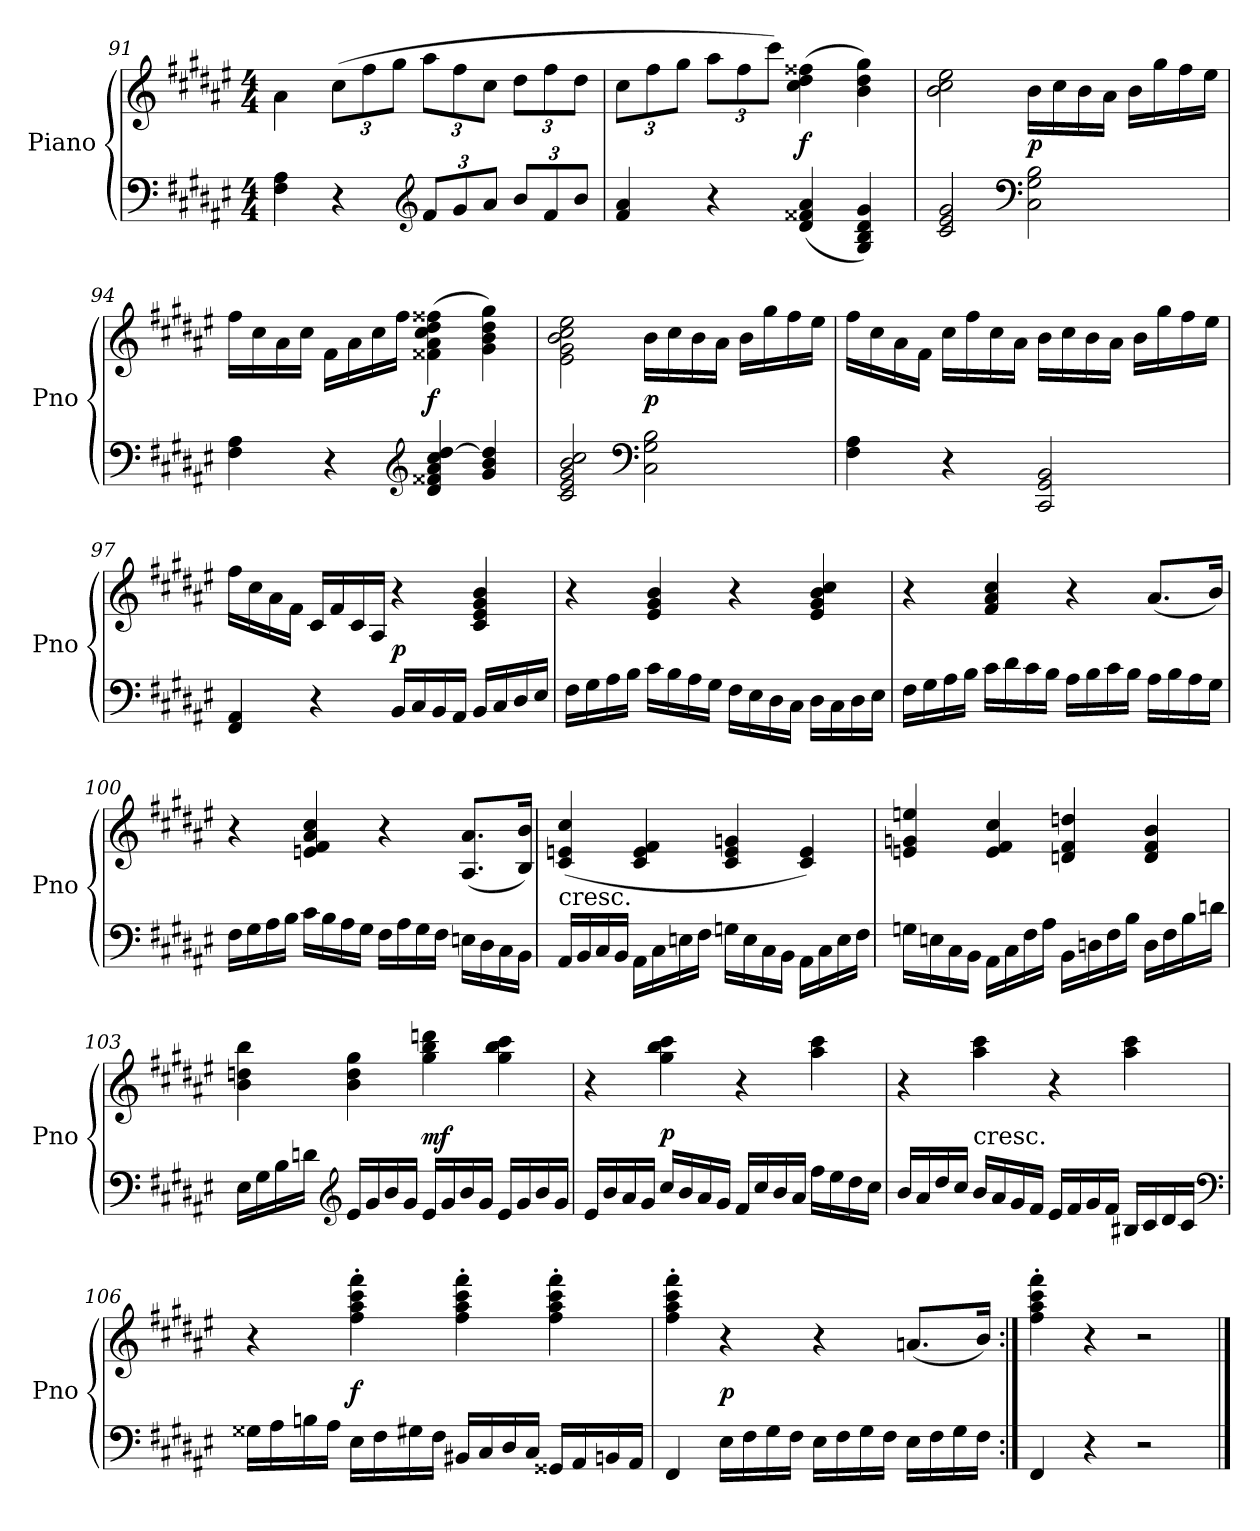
**kern	**kern	**dynam
*part1	*part1	*part1
*staff2	*staff1	*staff1/2
*I"Piano	*	*
*I'Pno	*	*
*clefF4	*clefG2	*
*k[f#c#g#d#a#e#]	*k[f#c#g#d#a#e#]	*
*M4/4	*M4/4	*
=91	=91	=91
4F#\ 4A#\	4a#\	.
4r	(12cc#\L	.
.	12ff#\	.
.	12gg#\J	.
*clefG2	*	*
12f#/L	12aa#\L	.
12g#/	12ff#\	.
12a#/J	12cc#\J	.
12b/L	12dd#\L	.
12f#/	12ff#\	.
12b/J	12dd#\J	.
=92	=92	=92
4f#/ 4a#/	12cc#\L	.
.	12ff#\	.
.	12gg#\J	.
4r	12aa#\L	.
.	12ff#\	.
.	12ccc#\J)	.
(4d#/ 4f##X/ 4a#/	(4cc#\ 4dd#\ 4ff##X\	f
4G#/ 4B/ 4d#/ 4g#/)	4b\ 4dd#\ 4gg#\)	.
=93	=93	=93
2c#/ 2e#/ 2g#/	2b\ 2cc#\ 2ee#\	.
*clefF4	*	*
2C#\ 2G#\ 2B\	16b\LL	p
.	16cc#\	.
.	16b\	.
.	16a#\JJ	.
.	16b\LL	.
.	16gg#\	.
.	16ff#\	.
.	16ee#\JJ	.
=94	=94	=94
4F#\ 4A#\	16ff#\LL	.
.	16cc#\	.
.	16a#\	.
.	16cc#\JJ	.
4r	16f#\LL	.
.	16a#\	.
.	16cc#\	.
.	16ff#\JJ	.
*clefG2	*	*
4d#/ 4f##X/ 4a#/ 4cc#/ [4dd#/	(4f##X\ 4a#\ 4cc#\ 4dd#\ 4ff##X\	f
4g#/ 4b/ 4dd#]/	4g#\ 4b\ 4dd#\ 4gg#\)	.
=95	=95	=95
2c#/ 2e#/ 2g#/ 2b/ 2cc#/	2e#\ 2g#\ 2b\ 2cc#\ 2ee#\	.
*clefF4	*	*
2C#\ 2G#\ 2B\	16b\LL	p
.	16cc#\	.
.	16b\	.
.	16a#\JJ	.
.	16b\LL	.
.	16gg#\	.
.	16ff#\	.
.	16ee#\JJ	.
=96	=96	=96
4F#\ 4A#\	16ff#\LL	.
.	16cc#\	.
.	16a#\	.
.	16f#\JJ	.
4r	16cc#\LL	.
.	16ff#\	.
.	16cc#\	.
.	16a#\JJ	.
2CC#/ 2GG#/ 2BB/	16b\LL	.
.	16cc#\	.
.	16b\	.
.	16a#\JJ	.
.	16b\LL	.
.	16gg#\	.
.	16ff#\	.
.	16ee#\JJ	.
=97	=97	=97
4FF#/ 4AA#/	16ff#\LL	.
.	16cc#\	.
.	16a#\	.
.	16f#\JJ	.
4r	16c#/LL	.
.	16f#/	.
.	16c#/	.
.	16A#/JJ	.
16BB/LL	4r	p
16C#/	.	.
16BB/	.	.
16AA#/JJ	.	.
16BB/LL	4c#/ 4e#/ 4g#/ 4b/	.
16C#/	.	.
16D#/	.	.
16E#/JJ	.	.
=98	=98	=98
16F#\LL	4r	.
16G#\	.	.
16A#\	.	.
16B\JJ	.	.
16c#\LL	4e#/ 4g#/ 4b/	.
16B\	.	.
16A#\	.	.
16G#\JJ	.	.
16F#\LL	4r	.
16E#\	.	.
16D#\	.	.
16C#\JJ	.	.
16D#\LL	4e#/ 4g#/ 4b/ 4cc#/	.
16C#\	.	.
16D#\	.	.
16E#\JJ	.	.
=99	=99	=99
16F#\LL	4r	.
16G#\	.	.
16A#\	.	.
16B\JJ	.	.
16c#\LL	4f#/ 4a#/ 4cc#/	.
16d#\	.	.
16c#\	.	.
16B\JJ	.	.
16A#\LL	4r	.
16B\	.	.
16c#\	.	.
16B\JJ	.	.
16A#\LL	(8.a#/L	.
16B\	.	.
16A#\	.	.
16G#\JJ	16b/Jk)	.
=100	=100	=100
16F#\LL	4r	.
16G#\	.	.
16A#\	.	.
16B\JJ	.	.
16c#\LL	4en/ 4f#/ 4a#/ 4cc#/	.
16B\	.	.
16A#\	.	.
16G#\JJ	.	.
16F#\LL	4r	.
16A#\	.	.
16G#\	.	.
16F#\JJ	.	.
16En\LL	(8.A#/ 8.a#/L	.
16D#\	.	.
16C#\	.	.
16BB\JJ	16B/ 16b/Jk)	.
=101	=101	=101
!	!LO:TX:c:t=cresc.	!
16AA#/LL	(4c#/ 4en/ 4cc#/	.
16BB/	.	.
16C#/	.	.
16BB/JJ	.	.
16AA#\LL	4c#/ 4e/ 4f#/	.
16C#\	.	.
16En\	.	.
16F#\JJ	.	.
16Gn\LL	4c#/ 4e/ 4gn/	.
16E\	.	.
16C#\	.	.
16BB\JJ	.	.
16AA#\LL	4c#/ 4e/)	.
16C#\	.	.
16E\	.	.
16F#\JJ	.	.
=102	=102	=102
16Gn\LL	4en/ 4gn/ 4een/	.
16En\	.	.
16C#\	.	.
16BB\JJ	.	.
16AA#\LL	4e/ 4f#/ 4cc#/	.
16C#\	.	.
16F#\	.	.
16A#\JJ	.	.
16BB\LL	4dn/ 4f#/ 4ddn/	.
16Dn\	.	.
16F#\	.	.
16B\JJ	.	.
16D\LL	4d/ 4f#/ 4b/	.
16F#\	.	.
16B\	.	.
16dn\JJ	.	.
=103	=103	=103
16E#\LL	4b\ 4ddn\ 4bb\	.
16G#\	.	.
16B\	.	.
16dn\JJ	.	.
*clefG2	*	*
16e#/LL	4b\ 4dd\ 4gg#\	.
16g#/	.	.
16b/	.	.
16g#/JJ	.	.
16e#/LL	4gg#\ 4bb\ 4dddn\	mf
16g#/	.	.
16b/	.	.
16g#/JJ	.	.
16e#/LL	4gg#\ 4bb\ 4ccc#\	.
16g#/	.	.
16b/	.	.
16g#/JJ	.	.
=104	=104	=104
16e#/LL	4r	.
16b/	.	.
16a#/	.	.
16g#/JJ	.	.
16cc#/LL	4gg#\ 4bb\ 4ccc#\	p
16b/	.	.
16a#/	.	.
16g#/JJ	.	.
16f#/LL	4r	.
16cc#/	.	.
16b/	.	.
16a#/JJ	.	.
16ff#\LL	4aa#\ 4ccc#\	.
16ee#\	.	.
16dd#\	.	.
16cc#\JJ	.	.
=105	=105	=105
16b/LL	4r	.
16a#/	.	.
16dd#/	.	.
16cc#/JJ	.	.
!	!LO:TX:c:t=cresc.	!
16b/LL	4aa#\ 4ccc#\	.
16a#/	.	.
16g#/	.	.
16f#/JJ	.	.
16e#/LL	4r	.
16f#/	.	.
16g#/	.	.
16f#/JJ	.	.
16B#X/LL	4aa#\ 4ccc#\	.
16c#/	.	.
16d#/	.	.
16c#/JJ	.	.
*clefF4	*	*
=106	=106	=106
16G##X\LL	4r	.
16A#\	.	.
16Bn\	.	.
16A#\JJ	.	.
16E#\LL	4ff#'\ 4aa#'\ 4ccc#'\ 4fff#'\	f
16F#\	.	.
16G#X\	.	.
16F#\JJ	.	.
16BB#X/LL	4ff#'\ 4aa#'\ 4ccc#'\ 4fff#'\	.
16C#/	.	.
16D#/	.	.
16C#/JJ	.	.
16GG##X/LL	4ff#'\ 4aa#'\ 4ccc#'\ 4fff#'\	.
16AA#/	.	.
16BBn/	.	.
16AA#/JJ	.	.
=107	=107	=107
4FF#/	4ff#'\ 4aa#'\ 4ccc#'\ 4fff#'\	.
16E#\LL	4r	p
16F#\	.	.
16G#\	.	.
16F#\JJ	.	.
16E#\LL	4r	.
16F#\	.	.
16G#\	.	.
16F#\JJ	.	.
16E#\LL	(8.an/L	.
16F#\	.	.
16G#\	.	.
16F#\JJ	16b/Jk)	.
=108:|!	=108:|!	=108:|!
4FF#/	4ff#'\ 4aa#'\ 4ccc#'\ 4fff#'\	.
4r	4r	.
2r	2r	.
==	==	==
*-	*-	*-
